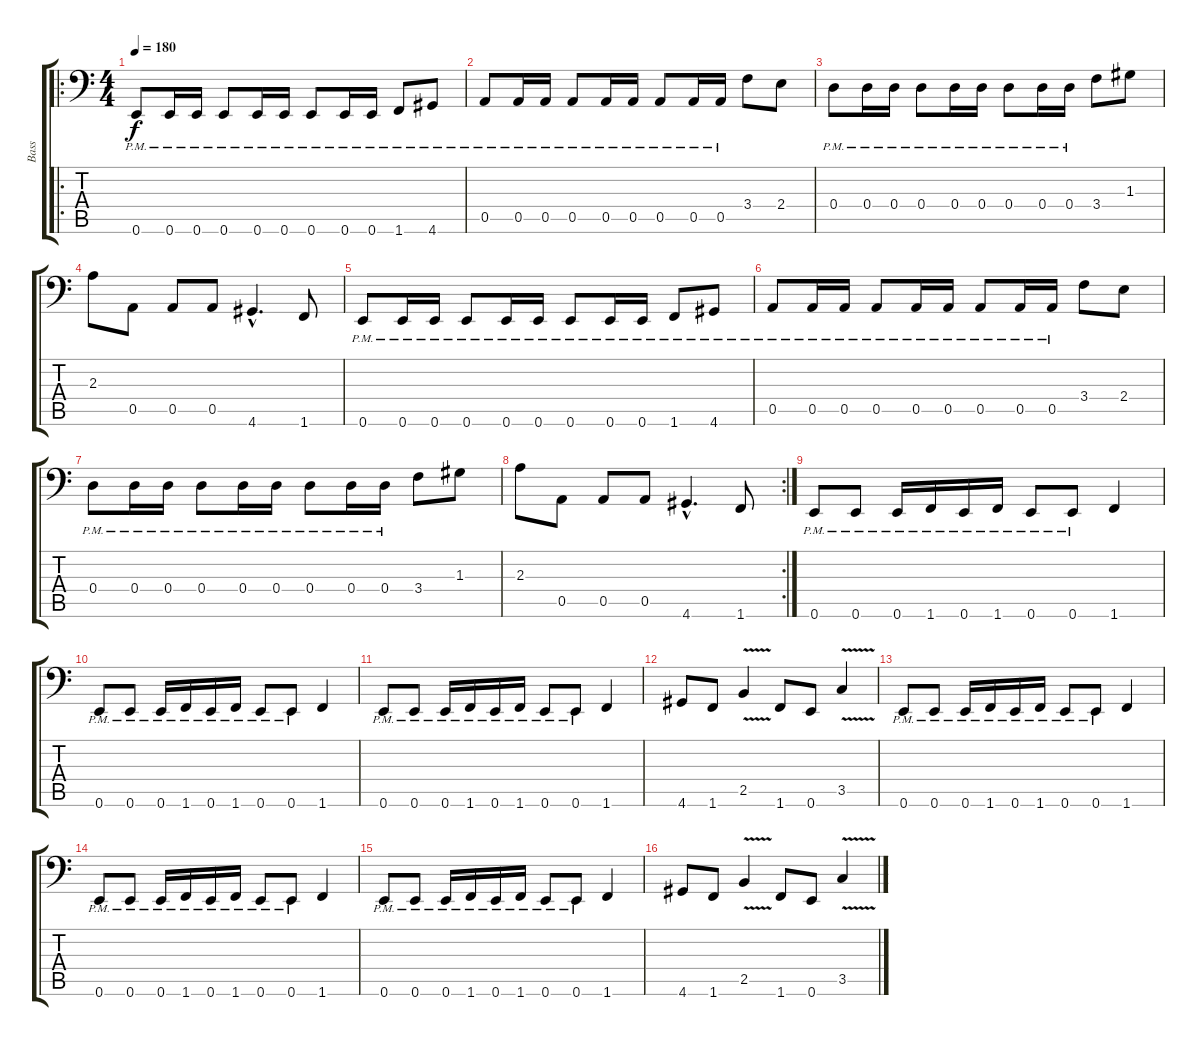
\track ("Bass" "Bass") {instrument electricbasspick}
\staff {score tabs}
\tuning (E4 B3 G2 D2 A1 E1) {hide}
\ro
\ts (4 4)
\tempo 180
\clef f4
\ks c
0.6{pm}.8{dy f} 0.6{pm}.16 0.6{pm}.16 0.6{pm}.8 0.6{pm}.16 0.6{pm}.16 0.6{pm}.8 0.6{pm}.16 0.6{pm}.16 1.6{pm}.8 4.6{pm}.8 |
0.5{pm}.8 0.5{pm}.16 0.5{pm}.16 0.5{pm}.8 0.5{pm}.16 0.5{pm}.16 0.5{pm}.8 0.5{pm}.16 0.5{pm}.16 3.4.8 2.4.8 |
0.4{pm}.8 0.4{pm}.16 0.4{pm}.16 0.4{pm}.8 0.4{pm}.16 0.4{pm}.16 0.4{pm}.8 0.4{pm}.16 0.4{pm}.16 3.4.8 1.3.8 |
2.3.8 0.5.8 0.5.8 0.5.8 4.6{hac}.4{d} 1.6.8 |
0.6{pm}.8 0.6{pm}.16 0.6{pm}.16 0.6{pm}.8 0.6{pm}.16 0.6{pm}.16 0.6{pm}.8 0.6{pm}.16 0.6{pm}.16 1.6{pm}.8 4.6{pm}.8 |
0.5{pm}.8 0.5{pm}.16 0.5{pm}.16 0.5{pm}.8 0.5{pm}.16 0.5{pm}.16 0.5{pm}.8 0.5{pm}.16 0.5{pm}.16 3.4.8 2.4.8 |
0.4{pm}.8 0.4{pm}.16 0.4{pm}.16 0.4{pm}.8 0.4{pm}.16 0.4{pm}.16 0.4{pm}.8 0.4{pm}.16 0.4{pm}.16 3.4.8 1.3.8 |
\rc 2
2.3.8 0.5.8 0.5.8 0.5.8 4.6{hac}.4{d} 1.6.8 |
0.6{pm}.8 0.6{pm}.8 0.6{pm}.16 1.6{pm}.16 0.6{pm}.16 1.6{pm}.16 0.6{pm}.8 0.6{pm}.8 1.6.4 |
0.6{pm}.8 0.6{pm}.8 0.6{pm}.16 1.6{pm}.16 0.6{pm}.16 1.6{pm}.16 0.6{pm}.8 0.6{pm}.8 1.6.4 |
0.6{pm}.8 0.6{pm}.8 0.6{pm}.16 1.6{pm}.16 0.6{pm}.16 1.6{pm}.16 0.6{pm}.8 0.6{pm}.8 1.6.4 |
4.6.8 1.6.8 2.5{v}.4 1.6.8 0.6.8 3.5{v}.4 |
0.6{pm}.8 0.6{pm}.8 0.6{pm}.16 1.6{pm}.16 0.6{pm}.16 1.6{pm}.16 0.6{pm}.8 0.6{pm}.8 1.6.4 |
0.6{pm}.8 0.6{pm}.8 0.6{pm}.16 1.6{pm}.16 0.6{pm}.16 1.6{pm}.16 0.6{pm}.8 0.6{pm}.8 1.6.4 |
0.6{pm}.8 0.6{pm}.8 0.6{pm}.16 1.6{pm}.16 0.6{pm}.16 1.6{pm}.16 0.6{pm}.8 0.6{pm}.8 1.6.4 |
4.6.8 1.6.8 2.5{v}.4 1.6.8 0.6.8 3.5{v}.4
